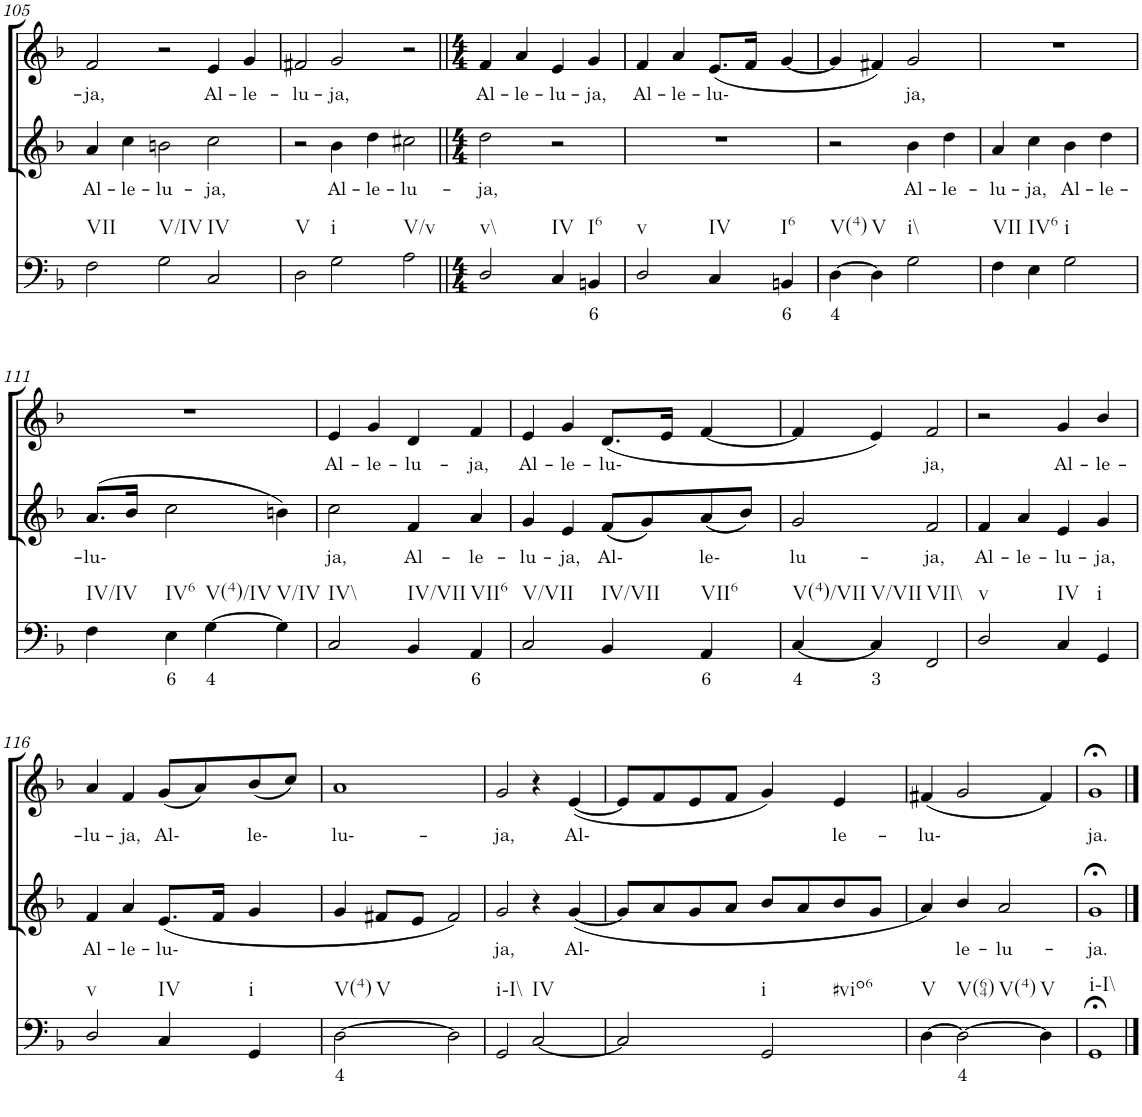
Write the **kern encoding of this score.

**kern	**text	**kern	**text	**kern	**text
*part3	*part3	*part2	*part2	*part1	*part1
*staff3	*staff3	*staff2	*staff2	*staff1	*staff1
*I"Continuo	*	*I"Soprano II	*	*I"Soprano I	*
!!LO:PB:g=z
*clefF4	*	*clefG2	*	*clefG2	*
*k[b-]	*	*k[b-]	*	*k[b-]	*
*M3/2	*	*M3/2	*	*M3/2	*
=105	=105	=105	=105	=105	=105
!LO:TX:b:t=VII	!	!	!	!	!
!	!	!	!LO:LY:b	!	!LO:LY:b
2F\	.	4a/	Al-	2f/	ja,
!	!	!	!LO:LY:b	!	!
.	.	4cc\	le-	.	.
!LO:TX:b:t=V/IV	!	!	!	!	!
!	!	!	!LO:LY:b	!	!
2G\	.	2bn\	lu-	2r	.
!LO:TX:b:t=IV	!	!	!	!	!
!	!	!	!LO:LY:b	!	!LO:LY:b
2C/	.	2cc\	ja,	4e/	Al-
!	!	!	!	!	!LO:LY:b
.	.	.	.	4g/	le-
=106	=106	=106	=106	=106	=106
!LO:TX:b:t=V	!	!	!	!	!
!	!	!	!	!	!LO:LY:b
2D\	.	2r	.	2f#X/	lu-
!LO:TX:b:t=i	!	!	!	!	!
!	!	!	!LO:LY:b	!	!LO:LY:b
2G\	.	4b-\	Al-	2g/	ja,
!	!	!	!LO:LY:b	!	!
.	.	4dd\	le-	.	.
!LO:TX:b:t=V/v	!	!	!	!	!
!	!	!	!LO:LY:b	!	!
2A\	.	2cc#X\	lu-	2r	.
=107||	=107||	=107||	=107||	=107||	=107||
*M4/4	*	*M4/4	*	*M4/4	*
!LO:TX:b:t=v\\	!	!	!	!	!
!	!	!	!LO:LY:b	!	!LO:LY:b
2D/	.	2dd\	ja,	4f/	Al-
!	!	!	!	!	!LO:LY:b
.	.	.	.	4a/	le-
!LO:TX:b:t=IV	!	!	!	!	!
!	!	!	!	!	!LO:LY:b
4C/	.	2r	.	4e/	lu-
!LO:TX:b:t=I6	!	!	!	!	!
!	!LO:LY:b	!	!	!	!LO:LY:b
4BBn/	6	.	.	4g/	ja,
=108	=108	=108	=108	=108	=108
!LO:TX:b:t=v	!	!	!	!	!
!	!	!	!	!	!LO:LY:b
2D/	.	1r	.	4f/	Al-
!	!	!	!	!	!LO:LY:b
.	.	.	.	4a/	le-
!LO:TX:b:t=IV	!	!	!	!	!
!	!	!	!	!	!LO:LY:b
4C/	.	.	.	(8.e/L	lu-
.	.	.	.	16f/Jk	.
!LO:TX:b:t=I6	!	!	!	!	!
!	!LO:LY:b	!	!	!	!
4BBn/	6	.	.	[4g/	.
=109	=109	=109	=109	=109	=109
!LO:TX:b:t=V(4)	!	!	!	!	!
!	!LO:LY:b	!	!	!	!
[4D\	4	2r	.	4g/]	.
!LO:TX:b:t=V	!	!	!	!	!
4D\]	.	.	.	4f#X/)	.
!LO:TX:b:t=i\\	!	!	!	!	!
!	!	!	!LO:LY:b	!	!LO:LY:b
2G\	.	4b-\	Al-	2g/	ja,
!	!	!	!LO:LY:b	!	!
.	.	4dd\	le-	.	.
=110	=110	=110	=110	=110	=110
!LO:TX:b:t=VII	!	!	!	!	!
!	!	!	!LO:LY:b	!	!
4F\	.	4a/	lu-	1r	.
!LO:TX:b:t=IV6	!	!	!	!	!
!	!	!	!LO:LY:b	!	!
4E\	.	4cc\	ja,	.	.
!LO:TX:b:t=i	!	!	!	!	!
!	!	!	!LO:LY:b	!	!
2G\	.	4b-\	Al-	.	.
!	!	!	!LO:LY:b	!	!
.	.	4dd\	le-	.	.
!!LO:LB:g=z
=111	=111	=111	=111	=111	=111
!LO:TX:b:t=IV/IV	!	!	!	!	!
!	!	!	!LO:LY:b	!	!
4F\	.	(8.a/L	lu-	1r	.
.	.	16b-/Jk	.	.	.
!LO:TX:b:t=IV6	!	!	!	!	!
!	!LO:LY:b	!	!	!	!
4E\	6	2cc\	.	.	.
!LO:TX:b:t=V(4)/IV	!	!	!	!	!
!	!LO:LY:b	!	!	!	!
[4G\	4	.	.	.	.
!LO:TX:b:t=V/IV	!	!	!	!	!
4G\]	.	4bn\)	.	.	.
=112	=112	=112	=112	=112	=112
!LO:TX:b:t=IV\\	!	!	!	!	!
!	!	!	!LO:LY:b	!	!LO:LY:b
2C/	.	2cc\	ja,	4e/	Al-
!	!	!	!	!	!LO:LY:b
.	.	.	.	4g/	le-
!LO:TX:b:t=IV/VII	!	!	!	!	!
!	!	!	!LO:LY:b	!	!LO:LY:b
4BB-/	.	4f/	Al-	4d/	lu-
!LO:TX:b:t=VII6	!	!	!	!	!
!	!LO:LY:b	!	!LO:LY:b	!	!LO:LY:b
4AA/	6	4a/	le-	4f/	ja,
=113	=113	=113	=113	=113	=113
!LO:TX:b:t=V/VII	!	!	!	!	!
!	!	!	!LO:LY:b	!	!LO:LY:b
2C/	.	4g/	lu-	4e/	Al-
!	!	!	!LO:LY:b	!	!LO:LY:b
.	.	4e/	ja,	4g/	le-
!LO:TX:b:t=IV/VII	!	!	!	!	!
!	!	!	!LO:LY:b	!	!LO:LY:b
4BB-/	.	(8f/L	Al-	(8.d/L	lu-
.	.	8g/)	.	.	.
.	.	.	.	16e/Jk	.
!LO:TX:b:t=VII6	!	!	!	!	!
!	!LO:LY:b	!	!LO:LY:b	!	!
4AA/	6	(8a/	le-	[4f/	.
.	.	8b-/J)	.	.	.
=114	=114	=114	=114	=114	=114
!LO:TX:b:t=V(4)/VII	!	!	!	!	!
!	!LO:LY:b	!	!LO:LY:b	!	!
[4C/	4	2g/	lu-	4f/]	.
!LO:TX:b:t=V/VII	!	!	!	!	!
!	!LO:LY:b	!	!	!	!
4C/]	3	.	.	4e/)	.
!LO:TX:b:t=VII\\	!	!	!	!	!
!	!	!	!LO:LY:b	!	!LO:LY:b
2FF/	.	2f/	ja,	2f/	ja,
=115	=115	=115	=115	=115	=115
!LO:TX:b:t=v	!	!	!	!	!
!	!	!	!LO:LY:b	!	!
2D/	.	4f/	Al-	2r	.
!	!	!	!LO:LY:b	!	!
.	.	4a/	le-	.	.
!LO:TX:b:t=IV	!	!	!	!	!
!	!	!	!LO:LY:b	!	!LO:LY:b
4C/	.	4e/	lu-	4g/	Al-
!LO:TX:b:t=i	!	!	!	!	!
!	!	!	!LO:LY:b	!	!LO:LY:b
4GG/	.	4g/	ja,	4b-/	le-
!!LO:LB:g=z
=116	=116	=116	=116	=116	=116
!LO:TX:b:t=v	!	!	!	!	!
!	!	!	!LO:LY:b	!	!LO:LY:b
2D/	.	4f/	Al-	4a/	lu-
!	!	!	!LO:LY:b	!	!LO:LY:b
.	.	4a/	le-	4f/	ja,
!LO:TX:b:t=IV	!	!	!	!	!
!	!	!	!LO:LY:b	!	!LO:LY:b
4C/	.	(8.e/L	lu-	(8g/L	Al-
.	.	.	.	8a/)	.
.	.	16f/Jk	.	.	.
!LO:TX:b:t=i	!	!	!	!	!
!	!	!	!	!	!LO:LY:b
4GG/	.	4g/	.	(8b-/	le-
.	.	.	.	8cc/J)	.
=117	=117	=117	=117	=117	=117
!LO:TX:b:t=V(4)	!	!	!	!	!
!LO:TX:b:t=V	!	!	!	!	!
!	!LO:LY:b	!	!	!	!LO:LY:b
[2D\	4	4g/	.	1a	lu--
.	.	8f#X/L	.	.	.
.	.	8e/J	.	.	.
2D\]	.	2f#/)	.	.	.
=118	=118	=118	=118	=118	=118
!LO:TX:b:t=i\\-I\\	!	!	!	!	!
!	!	!	!LO:LY:b	!	!LO:LY:b
2GG/	.	2g/	ja,	2g/	ja,
!LO:TX:b:t=IV	!	!	!	!	!
[2C/	.	4r	.	4r	.
!	!	!	!LO:LY:b	!	!LO:LY:b
.	.	([4g/	Al-	([4e/	Al-
=119	=119	=119	=119	=119	=119
2C/]	.	8g/L]	.	8e/L]	.
.	.	8a/	.	8f/	.
.	.	8g/	.	8e/	.
.	.	8a/J	.	8f/J	.
!LO:TX:b:t=i	!	!	!	!	!
!LO:TX:b:t=#vio6	!	!	!	!	!
2GG/	.	8b-/L	.	4g/)	.
.	.	8a/	.	.	.
!	!	!	!	!	!LO:LY:b
.	.	8b-/	.	4e/	le-
.	.	8g/J	.	.	.
=120	=120	=120	=120	=120	=120
!LO:TX:b:t=V	!	!	!	!	!
!	!	!	!	!	!LO:LY:b
[4D\	.	4a/)	.	(4f#X/	lu-
!LO:TX:b:t=V(64)	!	!	!	!	!
!LO:TX:b:t=V(4)	!	!	!	!	!
!	!LO:LY:b	!	!LO:LY:b	!	!
2D\_	4	4b-/	le-	2g/	.
!	!	!	!LO:LY:b	!	!
.	.	2a/	lu-	.	.
!LO:TX:b:t=V	!	!	!	!	!
4D\]	.	.	.	4f#/)	.
=121	=121	=121	=121	=121	=121
!LO:TX:b:t=i\\-I\\	!	!	!	!	!
!	!	!	!LO:LY:b	!	!LO:LY:b
1GG;<	.	1g;<	ja.	1g;<	ja.
==	==	==	==	==	==
*-	*-	*-	*-	*-	*-
